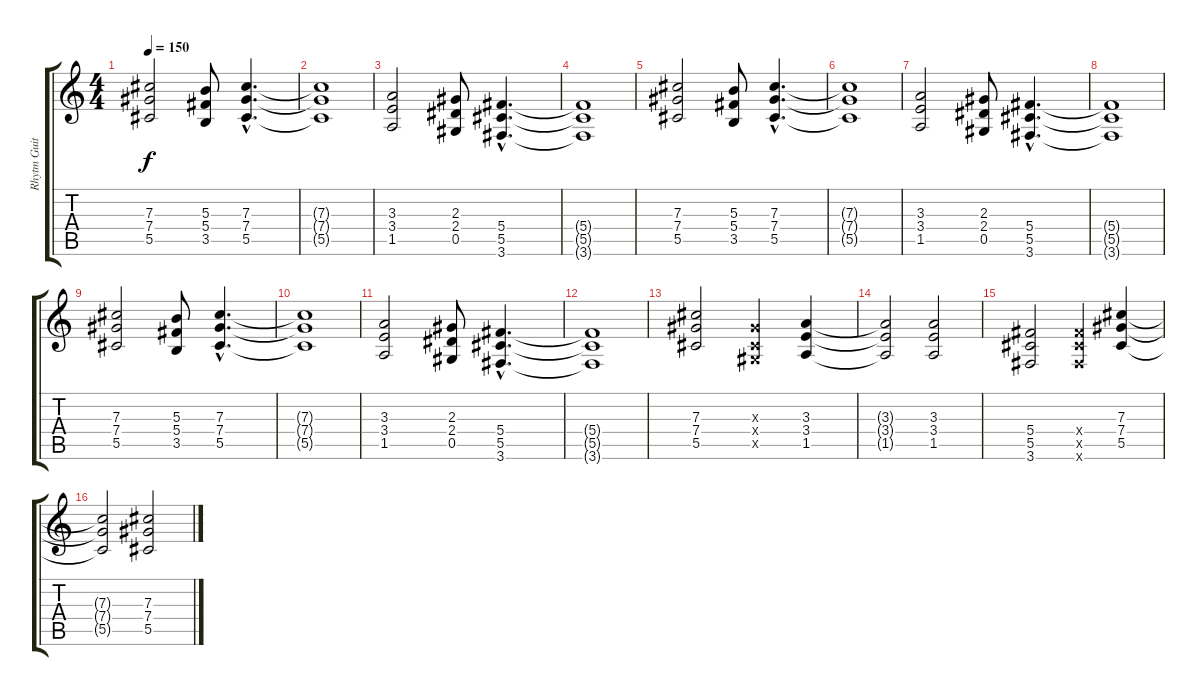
\track ("Rhytm Guitar" "Rhytm Guit") {instrument distortionguitar}
\staff {score tabs}
\tuning (Eb4 Bb3 Gb3 Db3 Ab2 Eb2) {hide}
\ts (4 4)
\tempo 150
\clef g2
\ks c
(7.3 7.4 5.5).2{dy f} (5.3 5.4 3.5).8 (7.3{hac} 7.4{hac} 5.5{hac}).4{d} |
(7.3{t} 7.4{t} 5.5{t}).1 |
(3.3 3.4 1.5).2 (2.3 2.4 0.5).8 (5.4{hac} 5.5{hac} 3.6{hac}).4{d} |
(5.4{t} 5.5{t} 3.6{t}).1 |
(7.3 7.4 5.5).2 (5.3 5.4 3.5).8 (7.3{hac} 7.4{hac} 5.5{hac}).4{d} |
(7.3{t} 7.4{t} 5.5{t}).1 |
(3.3 3.4 1.5).2 (2.3 2.4 0.5).8 (5.4{hac} 5.5{hac} 3.6{hac}).4{d} |
(5.4{t} 5.5{t} 3.6{t}).1 |
(7.3 7.4 5.5).2 (5.3 5.4 3.5).8 (7.3{hac} 7.4{hac} 5.5{hac}).4{d} |
(7.3{t} 7.4{t} 5.5{t}).1 |
(3.3 3.4 1.5).2 (2.3 2.4 0.5).8 (5.4{hac} 5.5{hac} 3.6{hac}).4{d} |
(5.4{t} 5.5{t} 3.6{t}).1 |
(7.3 7.4 5.5).2 (2.3{x} 0.4{x} 0.5{x}).4 (3.3 3.4 1.5).4 |
(3.3{t} 3.4{t} 1.5{t}).2 (3.3 3.4 1.5).2 |
(5.4 5.5 3.6).2 (5.4{x} 5.5{x} 3.6{x}).4 (7.3 7.4 5.5).4 |
(7.3{t} 7.4{t} 5.5{t}).2 (7.3 7.4 5.5).2
